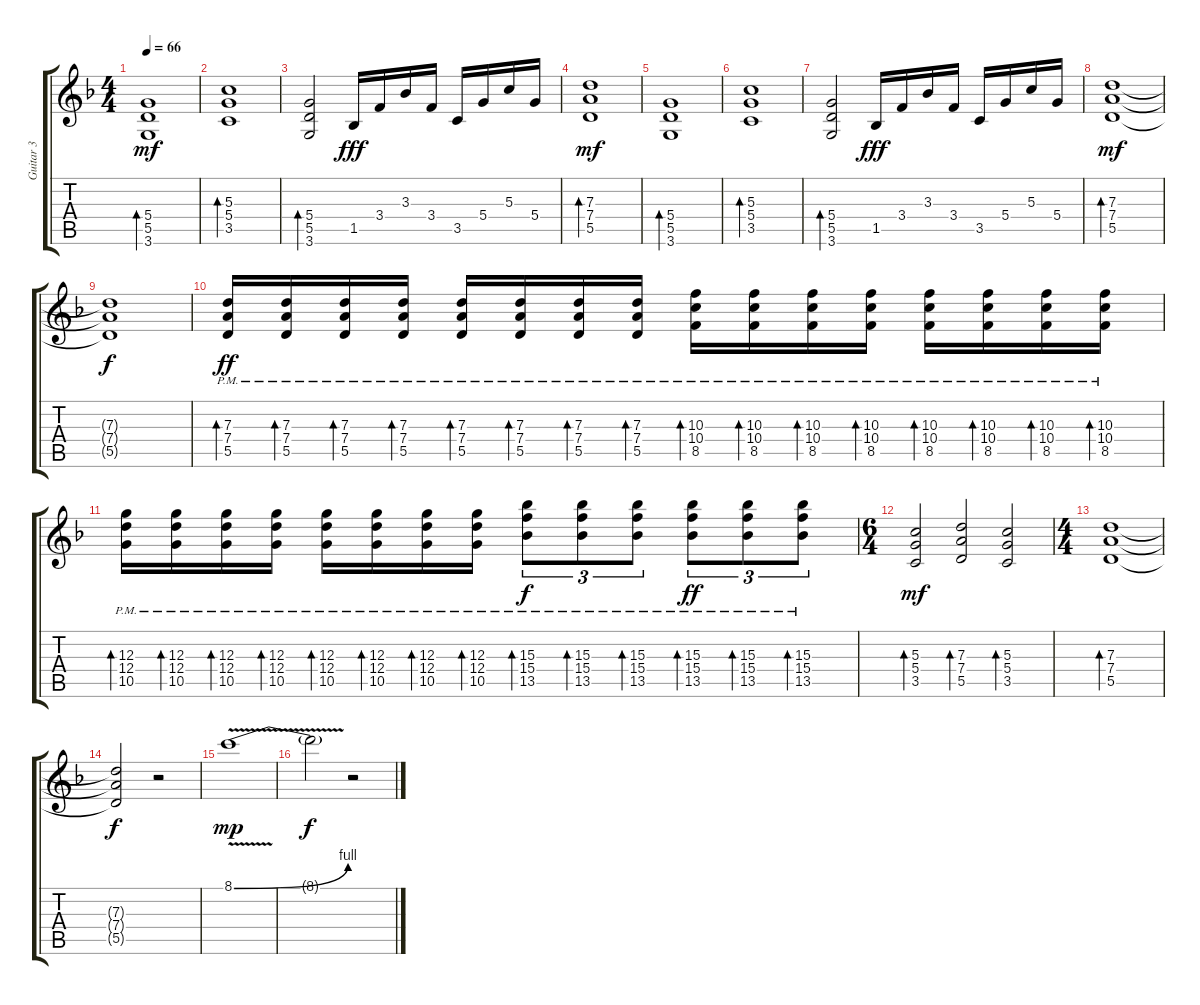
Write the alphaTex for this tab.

\track ("Guitar 3" "Guitar 3") {instrument distortionguitar}
\staff {score tabs}
\tuning (E4 B3 G3 D3 A2 E2) {hide}
\ts (4 4)
\tempo 66
\clef g2
\ks dminor
(5.4 5.5 3.6).1{bd 30 dy mf} |
(5.3 5.4 3.5).1{bd 30} |
(5.4 5.5 3.6).2{bd 30} 1.5.16{dy fff} 3.4.16 3.3.16 3.4.16 3.5.16 5.4.16 5.3.16 5.4.16 |
(7.3 7.4 5.5).1{bd 30 dy mf} |
(5.4 5.5 3.6).1{bd 30} |
(5.3 5.4 3.5).1{bd 30} |
(5.4 5.5 3.6).2{bd 30} 1.5.16{dy fff} 3.4.16 3.3.16 3.4.16 3.5.16 5.4.16 5.3.16 5.4.16 |
(7.3 7.4 5.5).1{bd 30 dy mf} |
(7.3{t} 7.4{t} 5.5{t}).1{dy f} |
(7.3{pm} 7.4{pm} 5.5{pm}).16{bd 30 dy ff} (7.3{pm} 7.4{pm} 5.5{pm}).16{bd 30} (7.3{pm} 7.4{pm} 5.5{pm}).16{bd 30} (7.3{pm} 7.4{pm} 5.5{pm}).16{bd 30} (7.3{pm} 7.4{pm} 5.5{pm}).16{bd 30} (7.3{pm} 7.4{pm} 5.5{pm}).16{bd 30} (7.3{pm} 7.4{pm} 5.5{pm}).16{bd 30} (7.3{pm} 7.4{pm} 5.5{pm}).16{bd 30} (10.3{pm} 10.4{pm} 8.5{pm}).16{bd 30} (10.3{pm} 10.4{pm} 8.5{pm}).16{bd 30} (10.3{pm} 10.4{pm} 8.5{pm}).16{bd 30} (10.3{pm} 10.4{pm} 8.5{pm}).16{bd 30} (10.3{pm} 10.4{pm} 8.5{pm}).16{bd 30} (10.3{pm} 10.4{pm} 8.5{pm}).16{bd 30} (10.3{pm} 10.4{pm} 8.5{pm}).16{bd 30} (10.3{pm} 10.4{pm} 8.5{pm}).16{bd 30} |
(12.3{pm} 12.4{pm} 10.5{pm}).16{bd 30} (12.3{pm} 12.4{pm} 10.5{pm}).16{bd 30} (12.3{pm} 12.4{pm} 10.5{pm}).16{bd 30} (12.3{pm} 12.4{pm} 10.5{pm}).16{bd 30} (12.3{pm} 12.4{pm} 10.5{pm}).16{bd 30} (12.3{pm} 12.4{pm} 10.5{pm}).16{bd 30} (12.3{pm} 12.4{pm} 10.5{pm}).16{bd 30} (12.3{pm} 12.4{pm} 10.5{pm}).16{bd 30} (15.3{pm} 15.4{pm} 13.5{pm}).8{tu (3 2) bd 30 dy f} (15.3{pm} 15.4{pm} 13.5{pm}).8{tu (3 2) bd 30} (15.3{pm} 15.4{pm} 13.5{pm}).8{tu (3 2) bd 30} (15.3{pm} 15.4{pm} 13.5{pm}).8{tu (3 2) bd 30 dy ff} (15.3{pm} 15.4{pm} 13.5{pm}).8{tu (3 2) bd 30} (15.3{pm} 15.4{pm} 13.5{pm}).8{tu (3 2) bd 30} |
\ts (6 4)
(5.3 5.4 3.5).2{bd 120 dy mf} (7.3 7.4 5.5).2{bd 120} (5.3 5.4 3.5).2{bd 120} |
\ts (4 4)
(7.3 7.4 5.5).1{bd 30} |
(7.3{t} 7.4{t} 5.5{t}).2{dy f} r.2 |
8.1{be (bend 0 0 60 4) v}.1{dy mp} |
8.1{t}.2{dy f} r.2
